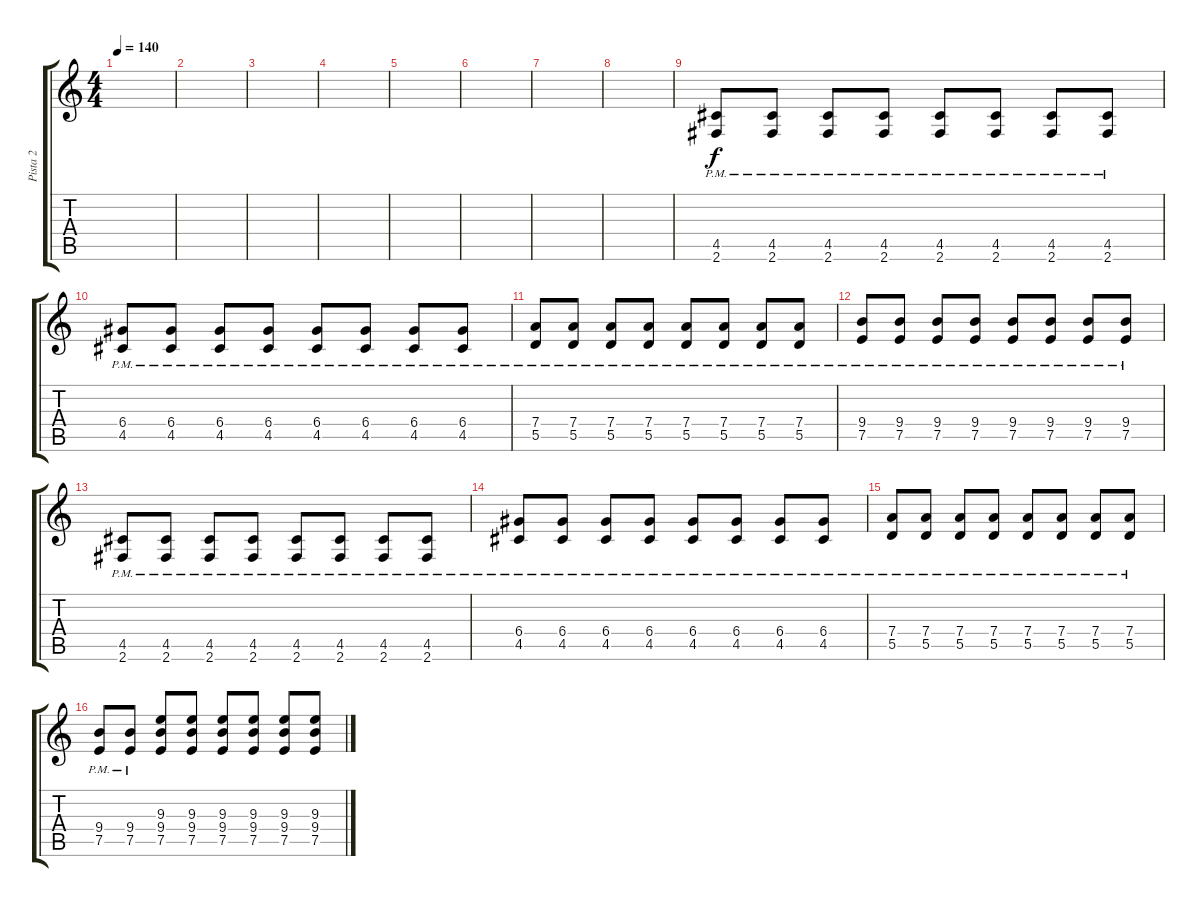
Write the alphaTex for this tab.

\track ("Pista 2" "Pista 2") {instrument distortionguitar}
\staff {score tabs}
\tuning (E4 B3 G3 D3 A2 E2) {hide}
\ts (4 4)
\tempo 140
\clef g2
\ks c
|
|
|
|
|
|
|
|
(4.5{pm} 2.6{pm}).8 (4.5{pm} 2.6{pm}).8 (4.5{pm} 2.6{pm}).8 (4.5{pm} 2.6{pm}).8 (4.5{pm} 2.6{pm}).8 (4.5{pm} 2.6{pm}).8 (4.5{pm} 2.6{pm}).8 (4.5{pm} 2.6{pm}).8 |
(6.4{pm} 4.5{pm}).8 (6.4{pm} 4.5{pm}).8 (6.4{pm} 4.5{pm}).8 (6.4{pm} 4.5{pm}).8 (6.4{pm} 4.5{pm}).8 (6.4{pm} 4.5{pm}).8 (6.4{pm} 4.5{pm}).8 (6.4{pm} 4.5{pm}).8 |
(7.4{pm} 5.5{pm}).8 (7.4{pm} 5.5{pm}).8 (7.4{pm} 5.5{pm}).8 (7.4{pm} 5.5{pm}).8 (7.4{pm} 5.5{pm}).8 (7.4{pm} 5.5{pm}).8 (7.4{pm} 5.5{pm}).8 (7.4{pm} 5.5{pm}).8 |
(9.4{pm} 7.5{pm}).8 (9.4{pm} 7.5{pm}).8 (9.4{pm} 7.5{pm}).8 (9.4{pm} 7.5{pm}).8 (9.4{pm} 7.5{pm}).8 (9.4{pm} 7.5{pm}).8 (9.4{pm} 7.5{pm}).8 (9.4{pm} 7.5{pm}).8 |
(4.5{pm} 2.6{pm}).8 (4.5{pm} 2.6{pm}).8 (4.5{pm} 2.6{pm}).8 (4.5{pm} 2.6{pm}).8 (4.5{pm} 2.6{pm}).8 (4.5{pm} 2.6{pm}).8 (4.5{pm} 2.6{pm}).8 (4.5{pm} 2.6{pm}).8 |
(6.4{pm} 4.5{pm}).8 (6.4{pm} 4.5{pm}).8 (6.4{pm} 4.5{pm}).8 (6.4{pm} 4.5{pm}).8 (6.4{pm} 4.5{pm}).8 (6.4{pm} 4.5{pm}).8 (6.4{pm} 4.5{pm}).8 (6.4{pm} 4.5{pm}).8 |
(7.4{pm} 5.5{pm}).8 (7.4{pm} 5.5{pm}).8 (7.4{pm} 5.5{pm}).8 (7.4{pm} 5.5{pm}).8 (7.4{pm} 5.5{pm}).8 (7.4{pm} 5.5{pm}).8 (7.4{pm} 5.5{pm}).8 (7.4{pm} 5.5{pm}).8 |
(9.4{pm} 7.5{pm}).8 (9.4{pm} 7.5{pm}).8 (9.3 9.4 7.5).8 (9.3 9.4 7.5).8 (9.3 9.4 7.5).8 (9.3 9.4 7.5).8 (9.3 9.4 7.5).8 (9.3 9.4 7.5).8
